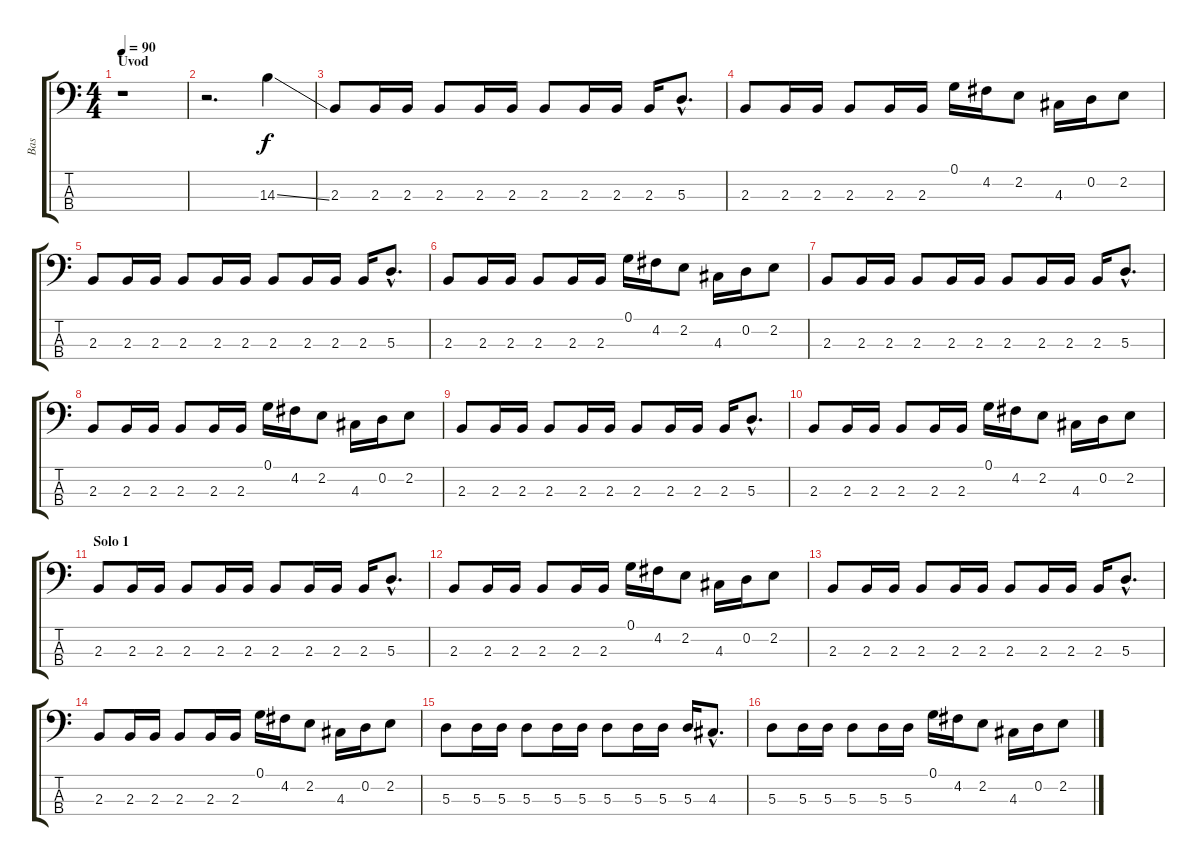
\track ("Bas" "Bas") {instrument electricbassfinger}
\staff {score tabs}
\tuning (G2 D2 A1 E1) {hide}
\ts (4 4)
\section ("" "Uvod")
\tempo 90
\clef f4
\ks c
r.1{dy f instrument electricbassfinger} |
r.2{d} 14.3{ss}.4 |
2.3.8 2.3.16 2.3.16 2.3.8 2.3.16 2.3.16 2.3.8 2.3.16 2.3.16 2.3.16 5.3{hac}.8{d} |
2.3.8 2.3.16 2.3.16 2.3.8 2.3.16 2.3.16 0.1.16 4.2.16 2.2.8 4.3.16 0.2.16 2.2.8 |
2.3.8 2.3.16 2.3.16 2.3.8 2.3.16 2.3.16 2.3.8 2.3.16 2.3.16 2.3.16 5.3{hac}.8{d} |
2.3.8 2.3.16 2.3.16 2.3.8 2.3.16 2.3.16 0.1.16 4.2.16 2.2.8 4.3.16 0.2.16 2.2.8 |
2.3.8 2.3.16 2.3.16 2.3.8 2.3.16 2.3.16 2.3.8 2.3.16 2.3.16 2.3.16 5.3{hac}.8{d} |
2.3.8 2.3.16 2.3.16 2.3.8 2.3.16 2.3.16 0.1.16 4.2.16 2.2.8 4.3.16 0.2.16 2.2.8 |
2.3.8 2.3.16 2.3.16 2.3.8 2.3.16 2.3.16 2.3.8 2.3.16 2.3.16 2.3.16 5.3{hac}.8{d} |
2.3.8 2.3.16 2.3.16 2.3.8 2.3.16 2.3.16 0.1.16 4.2.16 2.2.8 4.3.16 0.2.16 2.2.8 |
\section ("" "Solo 1")
2.3.8 2.3.16 2.3.16 2.3.8 2.3.16 2.3.16 2.3.8 2.3.16 2.3.16 2.3.16 5.3{hac}.8{d} |
2.3.8 2.3.16 2.3.16 2.3.8 2.3.16 2.3.16 0.1.16 4.2.16 2.2.8 4.3.16 0.2.16 2.2.8 |
2.3.8 2.3.16 2.3.16 2.3.8 2.3.16 2.3.16 2.3.8 2.3.16 2.3.16 2.3.16 5.3{hac}.8{d} |
2.3.8 2.3.16 2.3.16 2.3.8 2.3.16 2.3.16 0.1.16 4.2.16 2.2.8 4.3.16 0.2.16 2.2.8 |
5.3.8 5.3.16 5.3.16 5.3.8 5.3.16 5.3.16 5.3.8 5.3.16 5.3.16 5.3.16 4.3{hac}.8{d} |
5.3.8 5.3.16 5.3.16 5.3.8 5.3.16 5.3.16 0.1.16 4.2.16 2.2.8 4.3.16 0.2.16 2.2.8
